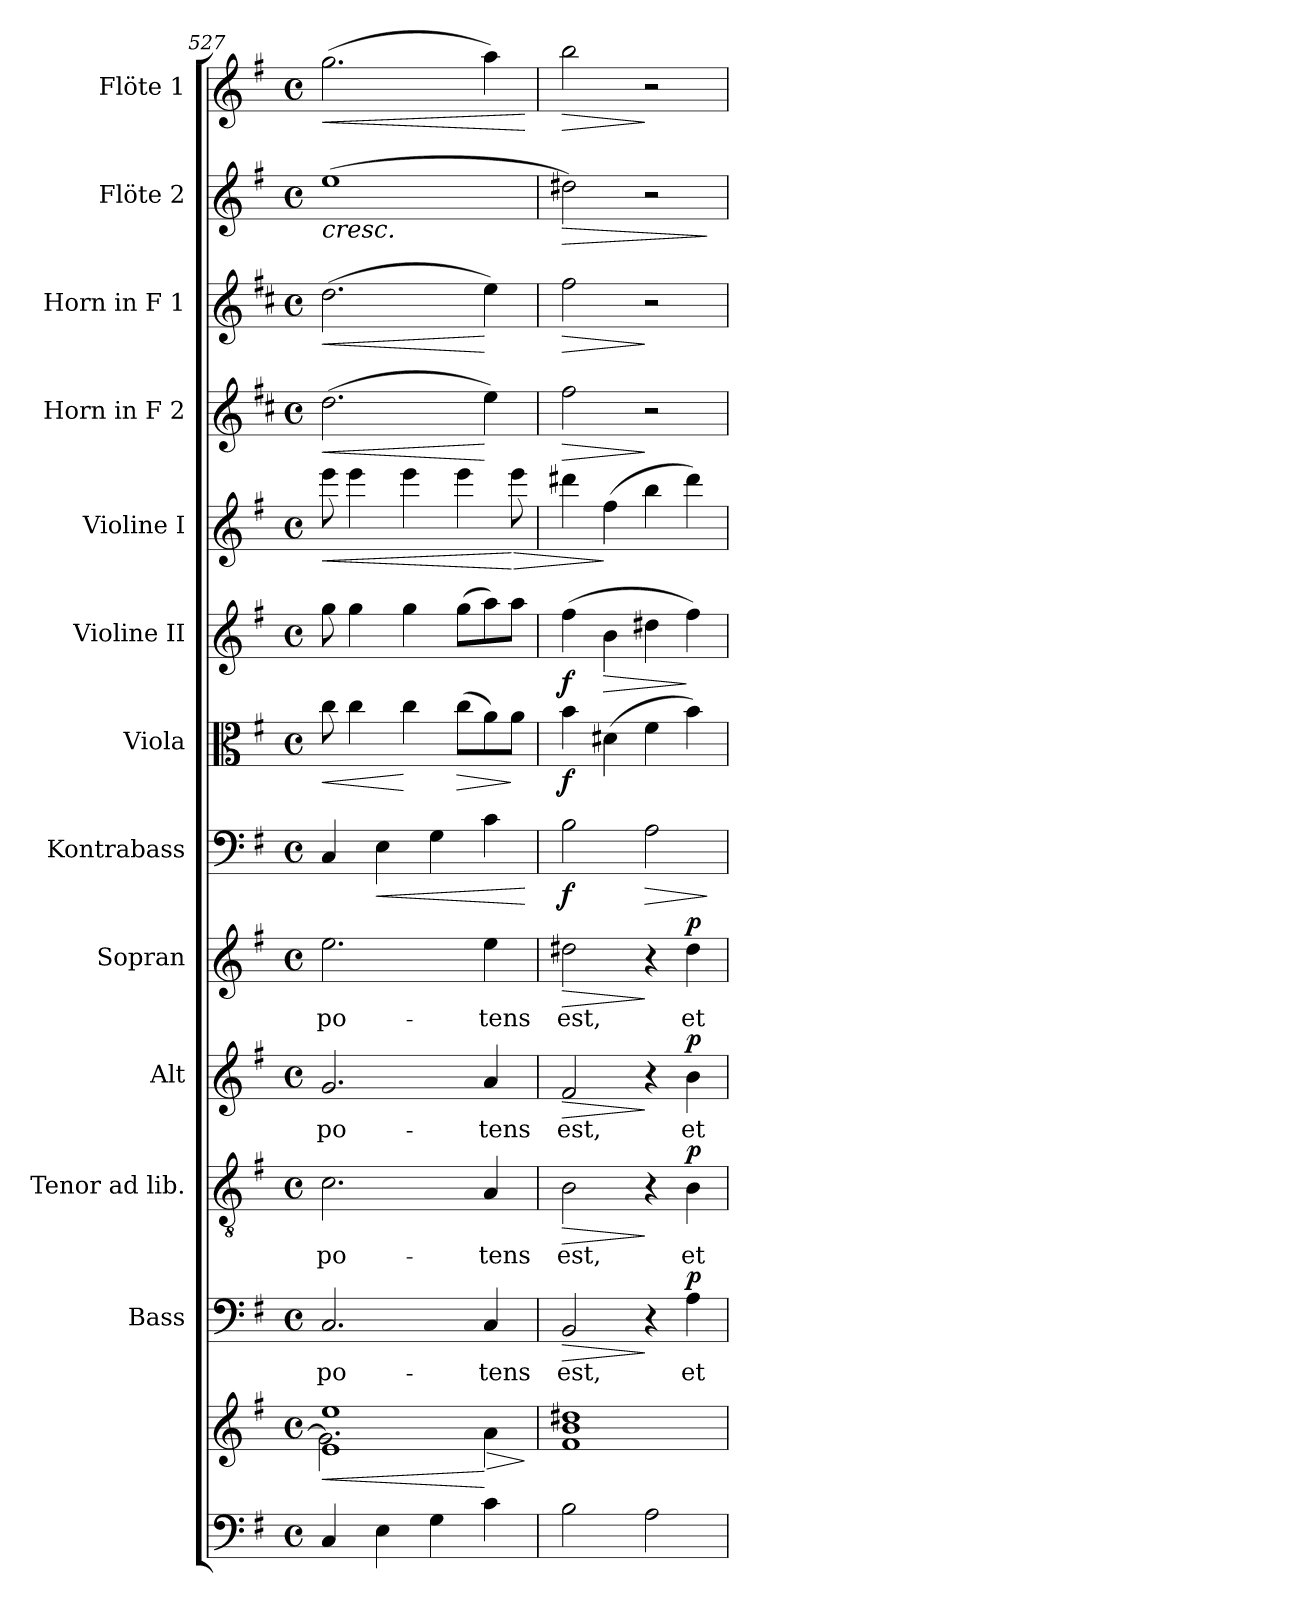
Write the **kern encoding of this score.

**kern	**kern	**dynam	**kern	**text	**dynam	**kern	**text	**dynam	**kern	**text	**dynam	**kern	**text	**dynam	**kern	**dynam	**kern	**dynam	**kern	**dynam	**kern	**dynam	**kern	**dynam	**kern	**dynam	**kern	**dynam	**kern	**dynam
*part13	*part13	*part13	*part12	*part12	*part12	*part11	*part11	*part11	*part10	*part10	*part10	*part9	*part9	*part9	*part8	*part8	*part7	*part7	*part6	*part6	*part5	*part5	*part4	*part4	*part3	*part3	*part2	*part2	*part1	*part1
*staff14	*staff13	*staff13/14	*staff12	*staff12	*staff12	*staff11	*staff11	*staff11	*staff10	*staff10	*staff10	*staff9	*staff9	*staff9	*staff8	*staff8	*staff7	*staff7	*staff6	*staff6	*staff5	*staff5	*staff4	*staff4	*staff3	*staff3	*staff2	*staff2	*staff1	*staff1
*	*	*	*I"Bass	*	*	*I"Tenor ad lib.	*	*	*I"Alt	*	*	*I"Sopran	*	*	*I"Kontrabass	*	*I"Viola	*	*I"Violine II	*	*I"Violine I	*	*I"Horn in F 2	*	*I"Horn in F 1	*	*I"Flöte 2	*	*I"Flöte 1	*
*	*	*	*I'B.	*	*	*I'T.	*	*	*I'A.	*	*	*I'S.	*	*	*I'Kb.	*	*I'Vla.	*	*I'Vl. II	*	*I'Vl. I	*	*	*	*	*	*I'Fl. 2	*	*I'Fl. 1	*
*clefF4	*clefG2	*	*clefF4	*	*	*clefGv2	*	*	*clefG2	*	*	*clefG2	*	*	*clefF4	*	*clefC3	*	*clefG2	*	*clefG2	*	*clefG2	*	*clefG2	*	*clefG2	*	*clefG2	*
*	*	*	*	*	*	*	*	*	*	*	*	*	*	*	*ITrd7c12	*	*	*	*	*	*	*	*ITrd4c7	*	*ITrd4c7	*	*	*	*	*
*k[f#]	*k[f#]	*	*k[f#]	*	*	*k[f#]	*	*	*k[f#]	*	*	*k[f#]	*	*	*k[f#]	*	*k[f#]	*	*k[f#]	*	*k[f#]	*	*k[f#]	*	*k[f#]	*	*k[f#]	*	*k[f#]	*
*G:	*G:	*	*G:	*	*	*G:	*	*	*G:	*	*	*G:	*	*	*G:	*	*G:	*	*G:	*	*G:	*	*G:	*	*G:	*	*G:	*	*G:	*
*M4/4	*M4/4	*	*M4/4	*	*	*M4/4	*	*	*M4/4	*	*	*M4/4	*	*	*M4/4	*	*M4/4	*	*M4/4	*	*M4/4	*	*M4/4	*	*M4/4	*	*M4/4	*	*M4/4	*
*met(c)	*met(c)	*	*met(c)	*	*	*met(c)	*	*	*met(c)	*	*	*met(c)	*	*	*met(c)	*	*met(c)	*	*met(c)	*	*met(c)	*	*met(c)	*	*met(c)	*	*met(c)	*	*met(c)	*
=527	=527	=527	=527	=527	=527	=527	=527	=527	=527	=527	=527	=527	=527	=527	=527	=527	=527	=527	=527	=527	=527	=527	=527	=527	=527	=527	=527	=527	=527	=527
!	!	!LO:HP:b	!	!LO:LY:b	!	!	!LO:LY:b	!	!	!LO:LY:b	!	!	!LO:LY:b	!	!	!	!	!LO:HP:b	!	!	!	!LO:HP:b	!	!LO:HP:b	!	!LO:HP:b	!	!LO:HP:b	!	!LO:HP:b
*	*^	*	*	*	*	*	*	*	*	*	*	*	*	*	*	*	*	*	*	*	*	*	*	*	*	*	*	*	*	*
4C/	1e 1ee	2.g\]	<	2.C/	po-	.	2.c\	po-	.	2.g/	po-	.	2.ee\	po-	.	4CC/	.	8cc\	<	8gg\	.	8eee\	<	(>2.g\	<	(>2.g\	<	(>1ee	<	(>2.gg\	<
.	.	.	.	.	.	.	.	.	.	.	.	.	.	.	.	.	.	4cc\	.	4gg\	.	4eee\	.	.	.	.	.	.	.	.	.
!	!	!	!	!	!	!	!	!	!	!	!	!	!	!	!	!	!LO:HP:b	!	!	!	!	!	!	!	!	!	!	!	!	!	!
4E\	.	.	.	.	.	.	.	.	.	.	.	.	.	.	.	4EE\	<	.	.	.	.	.	.	.	.	.	.	.	.	.	.
.	.	.	.	.	.	.	.	.	.	.	.	.	.	.	.	.	.	4cc\	[	4gg\	.	4eee\	.	.	.	.	.	.	.	.	.
4G\	.	.	.	.	.	.	.	.	.	.	.	.	.	.	.	4GG\	.	.	.	.	.	.	.	.	.	.	.	.	.	.	.
!	!	!	!	!	!	!	!	!	!	!	!	!	!	!	!	!	!	!	!LO:HP:b	!	!	!	!	!	!	!	!	!	!	!	!
.	.	.	.	.	.	.	.	.	.	.	.	.	.	.	.	.	.	(>8cc\L	>	(>8gg\L	.	4eee\	.	.	.	.	.	.	.	.	.
!	!	!	!LO:HP:n=1:b	!	!LO:LY:b	!	!	!LO:LY:b	!	!	!LO:LY:b	!	!	!LO:LY:b	!	!	!	!	!	!	!	!	!	!	!	!	!	!	!	!	!
4c\	.	4a\	[ >	4C/	-tens	.	4A/	-tens	.	4a/	-tens	.	4ee\	-tens	.	4C\	.	8a\)	.	8aa\)	.	.	.	4a\)	[	4a\)	[	.	.	4aa\)	.
!	!	!	!	!	!	!	!	!	!	!	!	!	!	!	!	!	!	!	!	!	!	!	!LO:HP:n=1:b	!	!	!	!	!	!	!	!
.	.	.	.	.	.	.	.	.	.	.	.	.	.	.	.	.	.	8a\J	]	8aa\J	.	8eee\	[ >	.	.	.	.	.	.	.	.
*	*v	*v	*	*	*	*	*	*	*	*	*	*	*	*	*	*	*	*	*	*	*	*	*	*	*	*	*	*	*	*	*
.	.	]	.	.	.	.	.	.	.	.	.	.	.	.	.	[	.	.	.	.	.	.	.	.	.	.	.	.	.	[
=528	=528	=528	=528	=528	=528	=528	=528	=528	=528	=528	=528	=528	=528	=528	=528	=528	=528	=528	=528	=528	=528	=528	=528	=528	=528	=528	=528	=528	=528	=528
!	!	!	!	!LO:LY:b	!LO:HP:b	!	!LO:LY:b	!LO:HP:b	!	!LO:LY:b	!LO:HP:b	!	!LO:LY:b	!LO:HP:b	!	!LO:DY:b	!	!LO:DY:b	!	!LO:DY:b	!	!	!	!LO:HP:b	!	!LO:HP:b	!	!LO:HP:b	!	!LO:HP:b
2B\	1f# 1b 1dd#X	.	2BB/	est,	>	2B\	est,	>	2f#/	est,	>	2dd#X\	est,	>	2BB\	f	4b\	f	(>4ff#\	f	4ddd#X\	.	2b\	>	2b\	>	2dd#X\)	>	2bb\	>
!	!	!	!	!	!	!	!	!	!	!	!	!	!	!	!	!	!	!	!	!LO:HP:b	!	!	!	!	!	!	!	!	!	!
.	.	.	.	.	.	.	.	.	.	.	.	.	.	.	.	.	(>4d#X\	.	4b\	>	(>4ff#\	]	.	.	.	.	.	.	.	.
!	!	!	!	!	!	!	!	!	!	!	!	!	!	!	!	!LO:HP:b	!	!	!	!	!	!	!	!	!	!	!	!	!	!
2A\	.	.	4r	.	]	4r	.	]	4r	.	]	4r	.	]	2AA\	>	4f#\	.	4dd#X\	.	4bb\	.	2r	]	2r	]	2r	[	2r	]
!	!	!	!	!LO:LY:b	!LO:DY:a	!	!LO:LY:b	!LO:DY:a	!	!LO:LY:b	!LO:DY:a	!	!LO:LY:b	!LO:DY:a	!	!	!	!	!	!	!	!	!	!	!	!	!	!	!	!
.	.	.	4A\	et	p	4B\	et	p	4b\	et	p	4dd#\	et	p	.	.	4b\)	.	4ff#\)	]	4ddd#\)	.	.	.	.	.	.	.	.	.
.	.	.	.	.	.	.	.	.	.	.	.	.	.	.	.	]	.	.	.	.	.	.	.	.	.	.	.	]	.	.
=	=	=	=	=	=	=	=	=	=	=	=	=	=	=	=	=	=	=	=	=	=	=	=	=	=	=	=	=	=	=
*-	*-	*-	*-	*-	*-	*-	*-	*-	*-	*-	*-	*-	*-	*-	*-	*-	*-	*-	*-	*-	*-	*-	*-	*-	*-	*-	*-	*-	*-	*-
